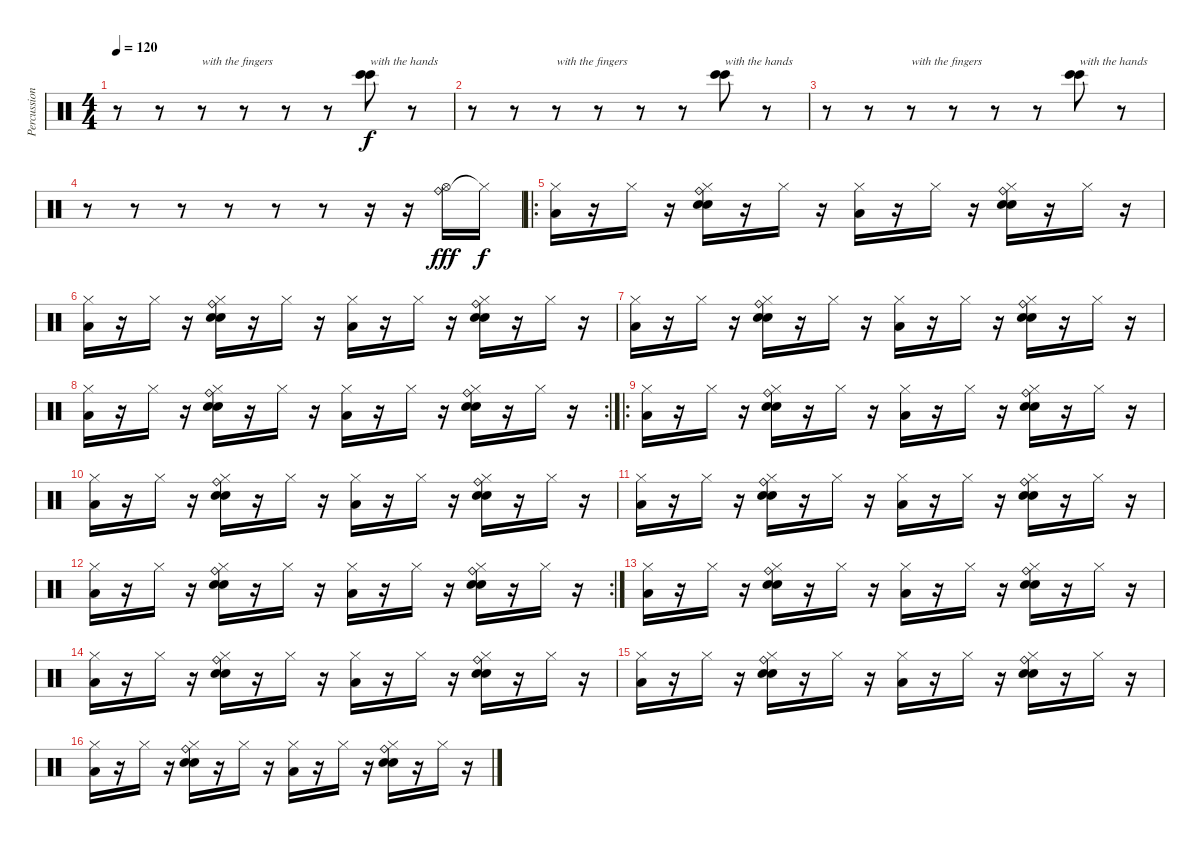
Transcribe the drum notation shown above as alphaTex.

\track ("Percussions" "Percussion") {instrument percussion}
\staff {score}
\articulation defaults
\ts (4 4)
\tempo 120
\clef neutral
\ks c
r.8{dy f} r.8 r.8{txt "with the fingers"} r.8 r.8 r.8 ("Bongo High (hit)" "Bongo High (hit)").8{txt "with the hands"} r.8 |
r.8 r.8 r.8{txt "with the fingers"} r.8 r.8 r.8 ("Bongo High (hit)" "Bongo High (hit)").8{txt "with the hands"} r.8 |
r.8 r.8 r.8{txt "with the fingers"} r.8 r.8 r.8 ("Bongo High (hit)" "Bongo High (hit)").8{txt "with the hands"} r.8 |
r.8 r.8 r.8 r.8 r.8 r.8 r.16 r.16 ("Ride (bell)" "Hi-Hat (open)").16{dy fff} "Hi-Hat (closed)"{t}.16{dy f} |
\ro
("Hi-Hat (closed)" "Low Floor Tom (hit)").16 r.16 "Hi-Hat (closed)".16 r.16 ("Hi-Hat (closed)" "Metronome (bell)" "Ride (bell)" "Electric Snare (hit)").16 r.16 "Hi-Hat (closed)".16 r.16 ("Hi-Hat (closed)" "Low Floor Tom (hit)").16 r.16 "Hi-Hat (closed)".16 r.16 ("Hi-Hat (closed)" "Metronome (bell)" "Ride (bell)" "Electric Snare (hit)").16 r.16 "Hi-Hat (closed)".16 r.16 |
("Hi-Hat (closed)" "Low Floor Tom (hit)").16 r.16 "Hi-Hat (closed)".16 r.16 ("Hi-Hat (closed)" "Metronome (bell)" "Ride (bell)" "Electric Snare (hit)").16 r.16 "Hi-Hat (closed)".16 r.16 ("Hi-Hat (closed)" "Low Floor Tom (hit)").16 r.16 "Hi-Hat (closed)".16 r.16 ("Hi-Hat (closed)" "Metronome (bell)" "Ride (bell)" "Electric Snare (hit)").16 r.16 "Hi-Hat (closed)".16 r.16 |
("Hi-Hat (closed)" "Low Floor Tom (hit)").16 r.16 "Hi-Hat (closed)".16 r.16 ("Hi-Hat (closed)" "Metronome (bell)" "Ride (bell)" "Electric Snare (hit)").16 r.16 "Hi-Hat (closed)".16 r.16 ("Hi-Hat (closed)" "Low Floor Tom (hit)").16 r.16 "Hi-Hat (closed)".16 r.16 ("Hi-Hat (closed)" "Metronome (bell)" "Ride (bell)" "Electric Snare (hit)").16 r.16 "Hi-Hat (closed)".16 r.16 |
\rc 2
("Hi-Hat (closed)" "Low Floor Tom (hit)").16 r.16 "Hi-Hat (closed)".16 r.16 ("Hi-Hat (closed)" "Metronome (bell)" "Ride (bell)" "Electric Snare (hit)").16 r.16 "Hi-Hat (closed)".16 r.16 ("Hi-Hat (closed)" "Low Floor Tom (hit)").16 r.16 "Hi-Hat (closed)".16 r.16 ("Hi-Hat (closed)" "Metronome (bell)" "Ride (bell)" "Electric Snare (hit)").16 r.16 "Hi-Hat (closed)".16 r.16 |
\ro
("Hi-Hat (closed)" "Low Floor Tom (hit)").16 r.16 "Hi-Hat (closed)".16 r.16 ("Hi-Hat (closed)" "Metronome (bell)" "Ride (bell)" "Electric Snare (hit)").16 r.16 "Hi-Hat (closed)".16 r.16 ("Hi-Hat (closed)" "Low Floor Tom (hit)").16 r.16 "Hi-Hat (closed)".16 r.16 ("Hi-Hat (closed)" "Metronome (bell)" "Ride (bell)" "Electric Snare (hit)").16 r.16 "Hi-Hat (closed)".16 r.16 |
("Hi-Hat (closed)" "Low Floor Tom (hit)").16 r.16 "Hi-Hat (closed)".16 r.16 ("Hi-Hat (closed)" "Metronome (bell)" "Ride (bell)" "Electric Snare (hit)").16 r.16 "Hi-Hat (closed)".16 r.16 ("Hi-Hat (closed)" "Low Floor Tom (hit)").16 r.16 "Hi-Hat (closed)".16 r.16 ("Hi-Hat (closed)" "Metronome (bell)" "Ride (bell)" "Electric Snare (hit)").16 r.16 "Hi-Hat (closed)".16 r.16 |
("Hi-Hat (closed)" "Low Floor Tom (hit)").16 r.16 "Hi-Hat (closed)".16 r.16 ("Hi-Hat (closed)" "Metronome (bell)" "Ride (bell)" "Electric Snare (hit)").16 r.16 "Hi-Hat (closed)".16 r.16 ("Hi-Hat (closed)" "Low Floor Tom (hit)").16 r.16 "Hi-Hat (closed)".16 r.16 ("Hi-Hat (closed)" "Metronome (bell)" "Ride (bell)" "Electric Snare (hit)").16 r.16 "Hi-Hat (closed)".16 r.16 |
\rc 2
("Hi-Hat (closed)" "Low Floor Tom (hit)").16 r.16 "Hi-Hat (closed)".16 r.16 ("Hi-Hat (closed)" "Metronome (bell)" "Ride (bell)" "Electric Snare (hit)").16 r.16 "Hi-Hat (closed)".16 r.16 ("Hi-Hat (closed)" "Low Floor Tom (hit)").16 r.16 "Hi-Hat (closed)".16 r.16 ("Hi-Hat (closed)" "Metronome (bell)" "Ride (bell)" "Electric Snare (hit)").16 r.16 "Hi-Hat (closed)".16 r.16 |
("Hi-Hat (closed)" "Low Floor Tom (hit)").16 r.16 "Hi-Hat (closed)".16 r.16 ("Hi-Hat (closed)" "Metronome (bell)" "Ride (bell)" "Electric Snare (hit)").16 r.16 "Hi-Hat (closed)".16 r.16 ("Hi-Hat (closed)" "Low Floor Tom (hit)").16 r.16 "Hi-Hat (closed)".16 r.16 ("Hi-Hat (closed)" "Metronome (bell)" "Ride (bell)" "Electric Snare (hit)").16 r.16 "Hi-Hat (closed)".16 r.16 |
("Hi-Hat (closed)" "Low Floor Tom (hit)").16 r.16 "Hi-Hat (closed)".16 r.16 ("Hi-Hat (closed)" "Metronome (bell)" "Ride (bell)" "Electric Snare (hit)").16 r.16 "Hi-Hat (closed)".16 r.16 ("Hi-Hat (closed)" "Low Floor Tom (hit)").16 r.16 "Hi-Hat (closed)".16 r.16 ("Hi-Hat (closed)" "Metronome (bell)" "Ride (bell)" "Electric Snare (hit)").16 r.16 "Hi-Hat (closed)".16 r.16 |
("Hi-Hat (closed)" "Low Floor Tom (hit)").16 r.16 "Hi-Hat (closed)".16 r.16 ("Hi-Hat (closed)" "Metronome (bell)" "Ride (bell)" "Electric Snare (hit)").16 r.16 "Hi-Hat (closed)".16 r.16 ("Hi-Hat (closed)" "Low Floor Tom (hit)").16 r.16 "Hi-Hat (closed)".16 r.16 ("Hi-Hat (closed)" "Metronome (bell)" "Ride (bell)" "Electric Snare (hit)").16 r.16 "Hi-Hat (closed)".16 r.16 |
("Hi-Hat (closed)" "Low Floor Tom (hit)").16 r.16 "Hi-Hat (closed)".16 r.16 ("Hi-Hat (closed)" "Metronome (bell)" "Ride (bell)" "Electric Snare (hit)").16 r.16 "Hi-Hat (closed)".16 r.16 ("Hi-Hat (closed)" "Low Floor Tom (hit)").16 r.16 "Hi-Hat (closed)".16 r.16 ("Hi-Hat (closed)" "Metronome (bell)" "Ride (bell)" "Electric Snare (hit)").16 r.16 "Hi-Hat (closed)".16 r.16
